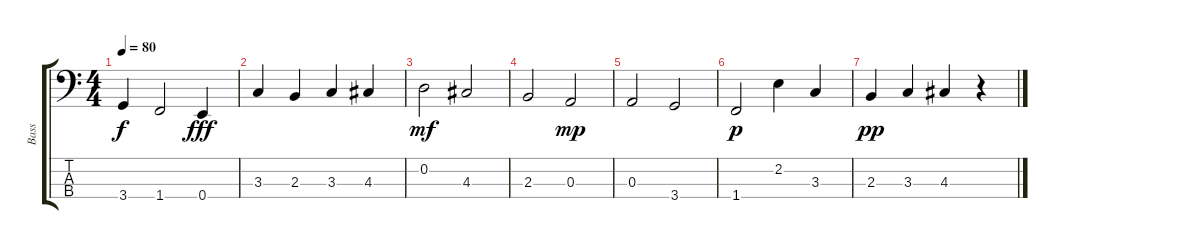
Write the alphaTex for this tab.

\track ("Bass" "Bass") {instrument acousticbass}
\staff {score tabs}
\tuning (G2 D2 A1 E1) {hide}
\ts (4 4)
\tempo 80
\clef f4
\ks c
3.4{t}.4{dy f} 1.4.2 0.4.4{dy fff} |
3.3.4 2.3.4 3.3.4 4.3.4 |
0.2.2{dy mf} 4.3.2 |
2.3.2 0.3.2{dy mp} |
0.3.2 3.4.2 |
1.4.2{dy p} 2.2.4 3.3.4 |
2.3.4{dy pp} 3.3.4 4.3.4 r.4
